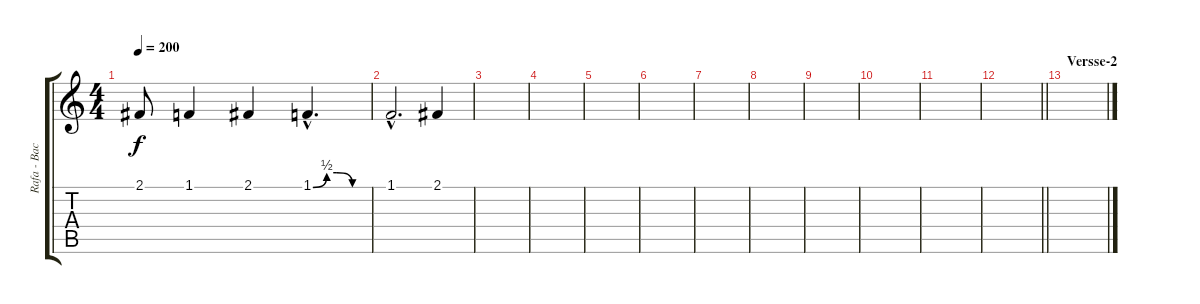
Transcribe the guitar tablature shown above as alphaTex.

\track ("Rafa - Backing Vocals" "Rafa - Bac") {instrument trumpet}
\staff {score tabs}
\tuning (E4 B3 G3 D3 A2 E2) {hide}
\ts (4 4)
\tempo 200
\clef g2
\ks c
2.1.8{dy f} 1.1.4 2.1.4 1.1{be (custom 0 0 15 2 26 2 43 0 60 0) hac}.4{d} |
1.1{hac}.2{d} 2.1.4 |
|
|
|
|
|
|
|
|
|
\barLineRight lightlight
|
\section ("" "Versse-2")
